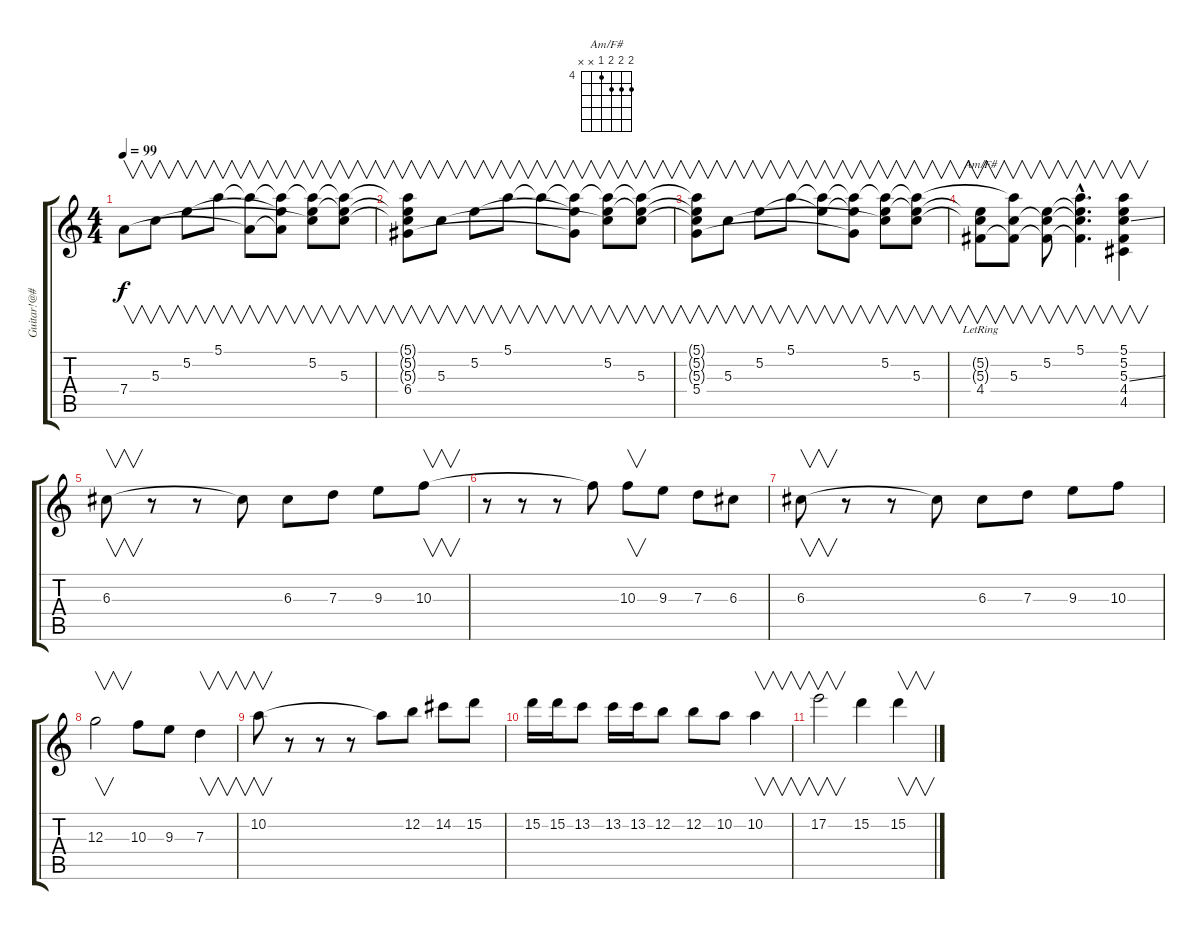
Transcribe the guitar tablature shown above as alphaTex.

\track ("Guitar!@#" "Guitar!@#") {instrument distortionguitar}
\staff {score tabs}
\tuning (E4 B3 G3 D3 A2 E2) {hide}
\chord ("Am/F#" 5 5 5 4 x x) {firstfret 4}
\ts (4 4)
\tempo 99
\clef g2
\ks c
7.4.8{v dy f volume 11 balance 12} 5.3.8{v} 5.2.8{v} 5.1.8{v} (5.1{t} 7.4{t}).8{v} (5.1{t} 5.2{t} 7.4{t}).8{v} (5.1{t} 5.2 5.3{t}).8{v} (5.1{t} 5.2{t} 5.3).8{v} |
(5.1{t} 5.2{t} 5.3{t} 6.4).8{v} 5.3.8{v} 5.2.8{v} 5.1.8{v} 5.1{t}.8{v} (5.1{t} 5.2{t} 6.4{t}).8{v} (5.1{t} 5.2 5.3{t}).8{v} (5.1{t} 5.2{t} 5.3).8{v} |
(5.1{t} 5.2{t} 5.3{t} 5.4).8{v} 5.3.8{v} 5.2.8{v} 5.1.8{v} (5.1{t} 5.2{t}).8{v} (5.1{t} 5.2{t} 5.4{t}).8{v} (5.1{t} 5.2 5.3{t}).8{v} (5.1{t} 5.2{t} 5.3).8{v} |
(5.2{t} 5.3{t} 4.4{lr}).8{v ch "Am/F#"} (5.1{t} 5.3 4.4{t}).8{v} (5.2 5.3{t} 4.4{t}).8{v} (5.1{hac} 5.2{hac t} 5.3{hac t} 4.4{hac t}).4{v d} (5.1 5.2 5.3{ss} 4.4 4.5).4{v} |
6.3.8{v volume 15 balance 11 instrument distortionguitar} r.8 r.8 6.3{t}.8 6.3.8 7.3.8 9.3.8 10.3.8{v} |
r.8 r.8 r.8 10.3{t}.8 10.3.8{v} 9.3.8 7.3.8 6.3.8 |
6.3.8{v} r.8 r.8 6.3{t}.8 6.3.8 7.3.8 9.3.8 10.3.8 |
12.3.2{v} 10.3.8 9.3.8 7.3.4{v} |
10.2.8{v} r.8 r.8 r.8 10.2{t}.8 12.2.8 14.2.8 15.2.8 |
15.2.16 15.2.16 13.2.8 13.2.16 13.2.16 12.2.8 12.2.8 10.2.8 10.2.4{v} |
17.2.2{v} 15.2.4 15.2.4{v}
